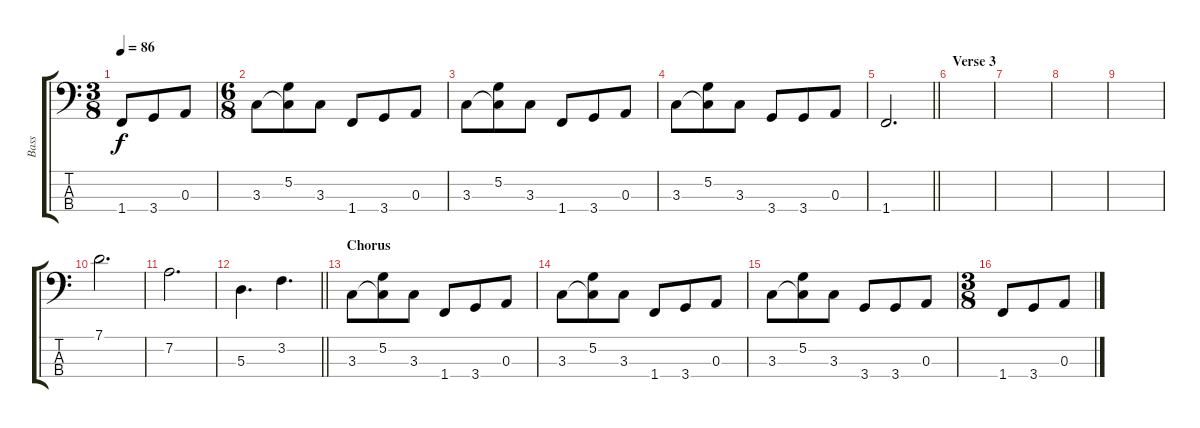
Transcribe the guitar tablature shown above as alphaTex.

\track ("Bass" "Bass") {instrument electricbassfinger}
\staff {score tabs}
\tuning (G2 D2 A1 E1) {hide}
\ts (3 8)
\tempo 86
\clef f4
\ks c
1.4.8{dy f} 3.4.8 0.3.8 |
\ts (6 8)
3.3.8 (5.2 3.3{t}).8 3.3.8 1.4.8 3.4.8 0.3.8 |
3.3.8 (5.2 3.3{t}).8 3.3.8 1.4.8 3.4.8 0.3.8 |
3.3.8 (5.2 3.3{t}).8 3.3.8 3.4.8 3.4.8 0.3.8 |
\barLineRight lightlight
1.4.2{d} |
\section ("" "Verse 3")
|
|
|
|
7.1.2{d} |
7.2.2{d} |
\barLineRight lightlight
5.3.4{d} 3.2.4{d} |
\section ("" "Chorus")
3.3.8 (5.2 3.3{t}).8 3.3.8 1.4.8 3.4.8 0.3.8 |
3.3.8 (5.2 3.3{t}).8 3.3.8 1.4.8 3.4.8 0.3.8 |
3.3.8 (5.2 3.3{t}).8 3.3.8 3.4.8 3.4.8 0.3.8 |
\ts (3 8)
1.4.8 3.4.8 0.3.8
